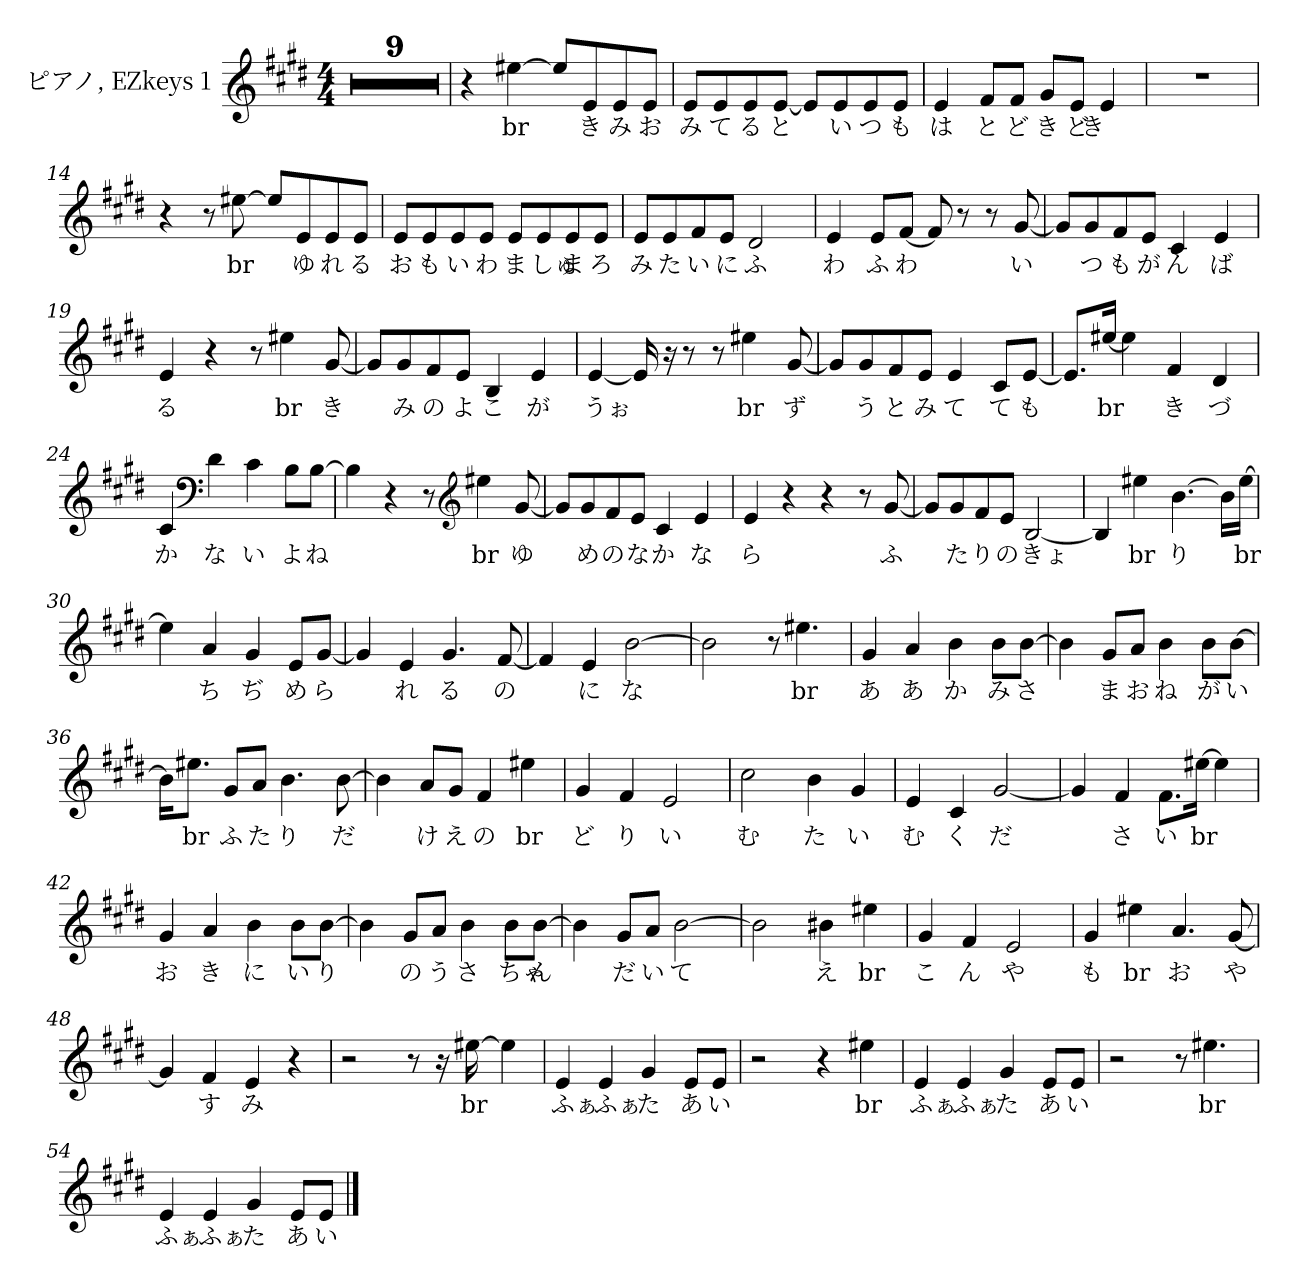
**kern	**text
*part1	*part1
*staff1	*staff1
*I"ピアノ, EZkeys 1	*
*clefG2	*
*k[f#c#g#d#]	*
*M4/4	*
*MM180	*
=1	=1
1r	.
=2	=2
1r	.
=3	=3
1r	.
=4	=4
1r	.
=5	=5
1r	.
=6	=6
1r	.
=7	=7
1r	.
=8	=8
1r	.
=9	=9
1r	.
=10	=10
4r	.
!	!LO:LY:b
[4ee#X\	br
8ee#/L]	.
!	!LO:LY:b
8e/	き
!	!LO:LY:b
8e/	み
!	!LO:LY:b
8e/J	お
!!LO:LB:g=z
=11	=11
!	!LO:LY:b
8e/L	み
!	!LO:LY:b
8e/	て
!	!LO:LY:b
8e/	る
!	!LO:LY:b
[8e/J	と
8e/L]	.
!	!LO:LY:b
8e/	い
!	!LO:LY:b
8e/	つ
!	!LO:LY:b
8e/J	も
=12	=12
!	!LO:LY:b
4e/	は
!	!LO:LY:b
8f#/L	と
!	!LO:LY:b
8f#/J	ど
!	!LO:LY:b
8g#/L	き
!	!LO:LY:b
8e/J	ど
!	!LO:LY:b
4e/	き
=13	=13
1r	.
=14	=14
4r	.
8r	.
!	!LO:LY:b
[8ee#X\	br
8ee#/L]	.
!	!LO:LY:b
8e/	ゆ
!	!LO:LY:b
8e/	れ
!	!LO:LY:b
8e/J	る
=15	=15
!	!LO:LY:b
8e/L	お
!	!LO:LY:b
8e/	も
!	!LO:LY:b
8e/	い
!	!LO:LY:b
8e/J	わ
!	!LO:LY:b
8e/L	ま
!	!LO:LY:b
8e/	しゅ
!	!LO:LY:b
8e/	ま
!	!LO:LY:b
8e/J	ろ
!!LO:LB:g=z
=16	=16
!	!LO:LY:b
8e/L	み
!	!LO:LY:b
8e/	た
!	!LO:LY:b
8f#/	い
!	!LO:LY:b
8e/J	に
!	!LO:LY:b
2d#/	ふ
=17	=17
!	!LO:LY:b
4e/	わ
!	!LO:LY:b
8e/L	ふ
!	!LO:LY:b
[8f#/J	わ
8f#/]	.
8r	.
8r	.
!	!LO:LY:b
[8g#/	い
=18	=18
8g#/L]	.
!	!LO:LY:b
8g#/	つ
!	!LO:LY:b
8f#/	も
!	!LO:LY:b
8e/J	が
!	!LO:LY:b
4c#/	ん
!	!LO:LY:b
4e/	ば
=19	=19
!	!LO:LY:b
4e/	る
4r	.
8r	.
!	!LO:LY:b
4ee#X\	br
!	!LO:LY:b
[8g#/	き
=20	=20
8g#/L]	.
!	!LO:LY:b
8g#/	み
!	!LO:LY:b
8f#/	の
!	!LO:LY:b
8e/J	よ
!	!LO:LY:b
4B/	こ
!	!LO:LY:b
4e/	が
!!LO:LB:g=z
=21	=21
!	!LO:LY:b
[4e/	うぉ
16e/]	.
16r	.
8r	.
8r	.
!	!LO:LY:b
4ee#X\	br
!	!LO:LY:b
[8g#/	ず
=22	=22
8g#/L]	.
!	!LO:LY:b
8g#/	う
!	!LO:LY:b
8f#/	と
!	!LO:LY:b
8e/J	み
!	!LO:LY:b
4e/	て
!	!LO:LY:b
8c#/L	て
!	!LO:LY:b
[8e/J	も
=23	=23
8.e/L]	.
!	!LO:LY:b
[16ee#X/Jk	br
4ee#\]	.
!	!LO:LY:b
4f#/	き
!	!LO:LY:b
4d#/	づ
=24	=24
!	!LO:LY:b
4c#/	か
*clefF4	*
!	!LO:LY:b
4d#\	な
!	!LO:LY:b
4c#\	い
!	!LO:LY:b
8B\L	よ
!	!LO:LY:b
[8B\J	ね
!!LO:LB:g=z
=25	=25
4B\]	.
4r	.
8r	.
*clefG2	*
!	!LO:LY:b
4ee#X\	br
!	!LO:LY:b
[8g#/	ゆ
=26	=26
8g#/L]	.
!	!LO:LY:b
8g#/	め
!	!LO:LY:b
8f#/	の
!	!LO:LY:b
8e/J	な
!	!LO:LY:b
4c#/	か
!	!LO:LY:b
4e/	な
=27	=27
!	!LO:LY:b
4e/	ら
4r	.
4r	.
8r	.
!	!LO:LY:b
[8g#/	ふ
=28	=28
8g#/L]	.
!	!LO:LY:b
8g#/	た
!	!LO:LY:b
8f#/	り
!	!LO:LY:b
8e/J	の
!	!LO:LY:b
[2B/	きょ
=29	=29
4B/]	.
!	!LO:LY:b
4ee#X\	br
!	!LO:LY:b
[4.b\	り
16b\LL]	.
!	!LO:LY:b
[16ee#\JJ	br
!!LO:LB:g=z
=30	=30
4ee#\]	.
!	!LO:LY:b
4a/	ち
!	!LO:LY:b
4g#/	ぢ
!	!LO:LY:b
8e/L	め
!	!LO:LY:b
[8g#/J	ら
=31	=31
4g#/]	.
!	!LO:LY:b
4e/	れ
!	!LO:LY:b
4.g#/	る
!	!LO:LY:b
[8f#/	の
=32	=32
4f#/]	.
!	!LO:LY:b
4e/	に
!	!LO:LY:b
[2b\	な
=33	=33
2b\]	.
8r	.
!	!LO:LY:b
4.ee#X\	br
=34	=34
!	!LO:LY:b
4g#/	あ
!	!LO:LY:b
4a/	あ
!	!LO:LY:b
4b\	か
!	!LO:LY:b
8b\L	み
!	!LO:LY:b
[8b\J	さ
=35	=35
4b\]	.
!	!LO:LY:b
8g#/L	ま
!	!LO:LY:b
8a/J	お
!	!LO:LY:b
4b\	ね
!	!LO:LY:b
8b\L	が
!	!LO:LY:b
[8b\J	い
!!LO:LB:g=z
=36	=36
16b\KL]	.
!	!LO:LY:b
8.ee#X\J	br
!	!LO:LY:b
8g#/L	ふ
!	!LO:LY:b
8a/J	た
!	!LO:LY:b
4.b\	り
!	!LO:LY:b
[8b\	だ
=37	=37
4b\]	.
!	!LO:LY:b
8a/L	け
!	!LO:LY:b
8g#/J	え
!	!LO:LY:b
4f#/	の
!	!LO:LY:b
4ee#X\	br
=38	=38
!	!LO:LY:b
4g#/	ど
!	!LO:LY:b
4f#/	り
!	!LO:LY:b
2e/	い
=39	=39
!	!LO:LY:b
2cc#\	む
!	!LO:LY:b
4b\	た
!	!LO:LY:b
4g#/	い
=40	=40
!	!LO:LY:b
4e/	む
!	!LO:LY:b
4c#/	く
!	!LO:LY:b
[2g#/	だ
=41	=41
4g#/]	.
!	!LO:LY:b
4f#/	さ
!	!LO:LY:b
8.f#\L	い
!	!LO:LY:b
[16ee#X\Jk	br
4ee#\]	.
=42	=42
!	!LO:LY:b
4g#/	お
!	!LO:LY:b
4a/	き
!	!LO:LY:b
4b\	に
!	!LO:LY:b
8b\L	い
!	!LO:LY:b
[8b\J	り
!!LO:LB:g=z
=43	=43
4b\]	.
!	!LO:LY:b
8g#/L	の
!	!LO:LY:b
8a/J	う
!	!LO:LY:b
4b\	さ
!	!LO:LY:b
8b\L	ちゃ
!	!LO:LY:b
[8b\J	ん
=44	=44
4b\]	.
!	!LO:LY:b
8g#/L	だ
!	!LO:LY:b
8a/J	い
!	!LO:LY:b
[2b\	て
=45	=45
2b\]	.
!	!LO:LY:b
4b#X\	え
!	!LO:LY:b
4ee#X\	br
=46	=46
!	!LO:LY:b
4g#/	こ
!	!LO:LY:b
4f#/	ん
!	!LO:LY:b
2e/	や
=47	=47
!	!LO:LY:b
4g#/	も
!	!LO:LY:b
4ee#X\	br
!	!LO:LY:b
4.a/	お
!	!LO:LY:b
[8g#/	や
=48	=48
4g#/]	.
!	!LO:LY:b
4f#/	す
!	!LO:LY:b
4e/	み
4r	.
=49	=49
2r	.
8r	.
16r	.
!	!LO:LY:b
[16ee#X\	br
4ee#\]	.
!!LO:LB:g=z
=50	=50
!	!LO:LY:b
4e/	ふぁ
!	!LO:LY:b
4e/	ふぁ
!	!LO:LY:b
4g#/	た
!	!LO:LY:b
8e/L	あ
!	!LO:LY:b
8e/J	い
=51	=51
2r	.
4r	.
!	!LO:LY:b
4ee#X\	br
=52	=52
!	!LO:LY:b
4e/	ふぁ
!	!LO:LY:b
4e/	ふぁ
!	!LO:LY:b
4g#/	た
!	!LO:LY:b
8e/L	あ
!	!LO:LY:b
8e/J	い
=53	=53
2r	.
8r	.
!	!LO:LY:b
4.ee#X\	br
=54	=54
!	!LO:LY:b
4e/	ふぁ
!	!LO:LY:b
4e/	ふぁ
!	!LO:LY:b
4g#/	た
!	!LO:LY:b
8e/L	あ
!	!LO:LY:b
8e/J	い
==	==
*-	*-
